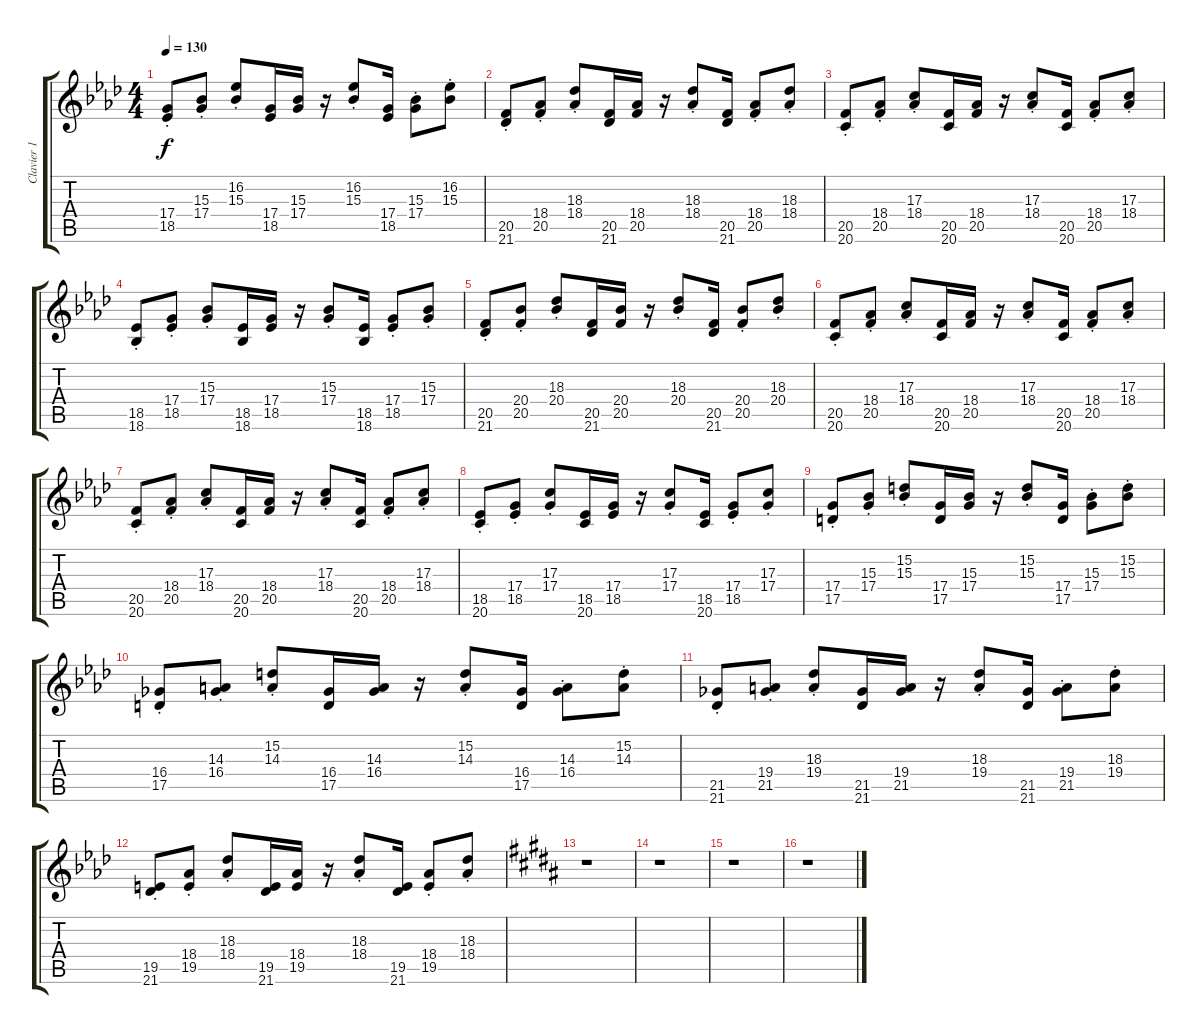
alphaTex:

\track ("Clavier 1" "Clavier 1") {instrument fx5brightness}
\staff {score tabs}
\tuning (E4 B3 G3 D3 A2 E2) {hide}
\ts (4 4)
\tempo 130
\clef g2
\ks ab
(17.4{st} 18.5{st}).8{dy f} (15.3{st} 17.4{st}).8 (16.2{st} 15.3{st}).8 (17.4 18.5).16 (15.3 17.4).16 r.16 (16.2{st} 15.3{st}).8 (17.4 18.5).16 (15.3{st} 17.4{st}).8 (16.2{st} 15.3{st}).8 |
(20.5{st} 21.6{st}).8 (18.4{st} 20.5{st}).8 (18.3{st} 18.4{st}).8 (20.5 21.6).16 (18.4 20.5).16 r.16 (18.3{st} 18.4{st}).8 (20.5 21.6).16 (18.4{st} 20.5{st}).8 (18.3{st} 18.4{st}).8 |
(20.5{st} 20.6{st}).8 (18.4{st} 20.5{st}).8 (17.3{st} 18.4{st}).8 (20.5 20.6).16 (18.4 20.5).16 r.16 (17.3{st} 18.4{st}).8 (20.5 20.6).16 (18.4{st} 20.5{st}).8 (17.3{st} 18.4{st}).8 |
(18.5{st} 18.6{st}).8 (17.4{st} 18.5{st}).8 (15.3{st} 17.4{st}).8 (18.5 18.6).16 (17.4 18.5).16 r.16 (15.3{st} 17.4{st}).8 (18.5 18.6).16 (17.4{st} 18.5{st}).8 (15.3{st} 17.4{st}).8 |
(20.5{st} 21.6{st}).8 (20.4{st} 20.5{st}).8 (18.3{st} 20.4{st}).8 (20.5 21.6).16 (20.4 20.5).16 r.16 (18.3{st} 20.4{st}).8 (20.5 21.6).16 (20.4{st} 20.5{st}).8 (18.3{st} 20.4{st}).8 |
(20.5{st} 20.6{st}).8 (18.4{st} 20.5{st}).8 (17.3{st} 18.4{st}).8 (20.5 20.6).16 (18.4 20.5).16 r.16 (17.3{st} 18.4{st}).8 (20.5 20.6).16 (18.4{st} 20.5{st}).8 (17.3{st} 18.4{st}).8 |
(20.5{st} 20.6{st}).8 (18.4{st} 20.5{st}).8 (17.3{st} 18.4{st}).8 (20.5 20.6).16 (18.4 20.5).16 r.16 (17.3{st} 18.4{st}).8 (20.5 20.6).16 (18.4{st} 20.5{st}).8 (17.3{st} 18.4{st}).8 |
(18.5{st} 20.6{st}).8 (17.4{st} 18.5{st}).8 (17.3{st} 17.4{st}).8 (18.5 20.6).16 (17.4 18.5).16 r.16 (17.3{st} 17.4{st}).8 (18.5 20.6).16 (17.4{st} 18.5{st}).8 (17.3{st} 17.4{st}).8 |
(17.4{st} 17.5{st}).8 (15.3{st} 17.4{st}).8 (15.2{st} 15.3{st}).8 (17.4 17.5).16 (15.3 17.4).16 r.16 (15.2{st} 15.3{st}).8 (17.4 17.5).16 (15.3{st} 17.4{st}).8 (15.2{st} 15.3{st}).8 |
(16.4{st} 17.5{st}).8 (14.3{st} 16.4{st}).8 (15.2{st} 14.3{st}).8 (16.4 17.5).16 (14.3 16.4).16 r.16 (15.2{st} 14.3{st}).8 (16.4 17.5).16 (14.3{st} 16.4{st}).8 (15.2{st} 14.3{st}).8 |
(21.5{st} 21.6{st}).8 (19.4{st} 21.5{st}).8 (18.3{st} 19.4{st}).8 (21.5 21.6).16 (19.4 21.5).16 r.16 (18.3{st} 19.4{st}).8 (21.5 21.6).16 (19.4{st} 21.5{st}).8 (18.3{st} 19.4{st}).8 |
(19.5{st} 21.6{st}).8 (18.4{st} 19.5{st}).8 (18.3{st} 18.4{st}).8 (19.5 21.6).16 (18.4 19.5).16 r.16 (18.3{st} 18.4{st}).8 (19.5 21.6).16 (18.4{st} 19.5{st}).8 (18.3{st} 18.4{st}).8 |
\ks b
r.1 |
r.1 |
r.1 |
r.1
